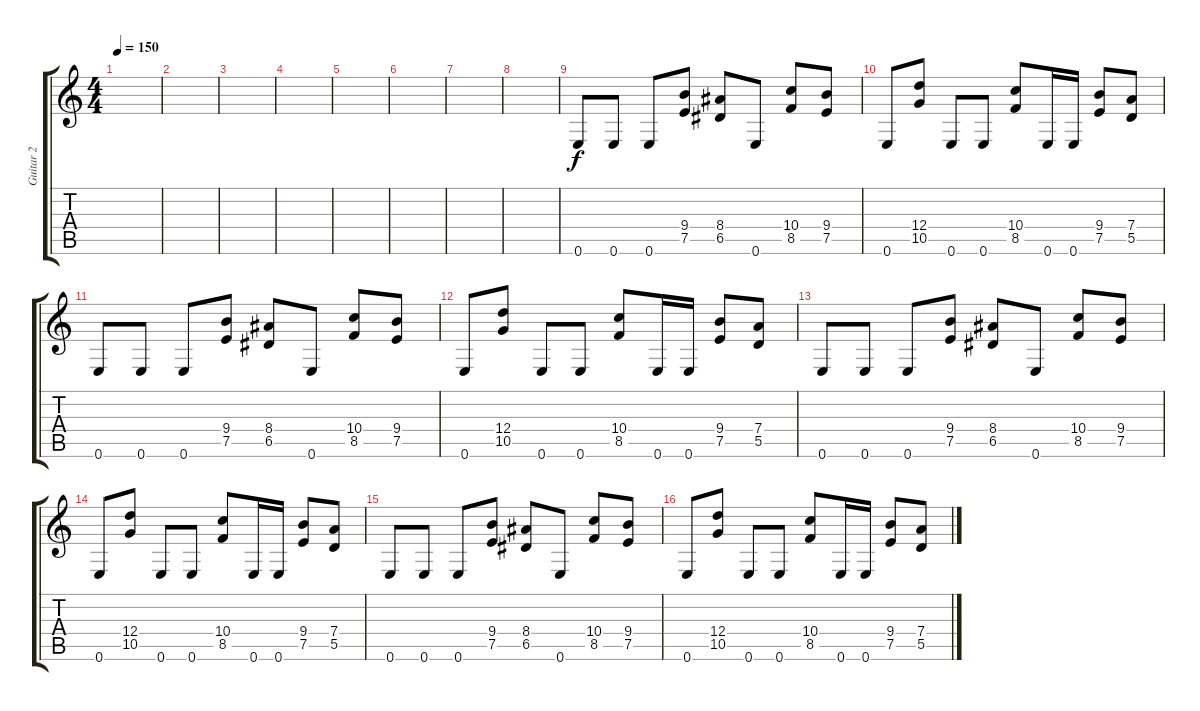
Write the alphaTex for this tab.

\track ("Guitar 2" "Guitar 2") {instrument distortionguitar}
\staff {score tabs}
\tuning (E4 B3 G3 D3 A2 E2) {hide}
\ts (4 4)
\tempo 150
\clef g2
\ks c
|
|
|
|
|
|
|
|
0.6.8 0.6.8 0.6.8 (9.4 7.5).8 (8.4 6.5).8 0.6.8 (10.4 8.5).8 (9.4 7.5).8 |
0.6.8 (12.4 10.5).8 0.6.8 0.6.8 (10.4 8.5).8 0.6.16 0.6.16 (9.4 7.5).8 (7.4 5.5).8 |
0.6.8 0.6.8 0.6.8 (9.4 7.5).8 (8.4 6.5).8 0.6.8 (10.4 8.5).8 (9.4 7.5).8 |
0.6.8 (12.4 10.5).8 0.6.8 0.6.8 (10.4 8.5).8 0.6.16 0.6.16 (9.4 7.5).8 (7.4 5.5).8 |
0.6.8 0.6.8 0.6.8 (9.4 7.5).8 (8.4 6.5).8 0.6.8 (10.4 8.5).8 (9.4 7.5).8 |
0.6.8 (12.4 10.5).8 0.6.8 0.6.8 (10.4 8.5).8 0.6.16 0.6.16 (9.4 7.5).8 (7.4 5.5).8 |
0.6.8 0.6.8 0.6.8 (9.4 7.5).8 (8.4 6.5).8 0.6.8 (10.4 8.5).8 (9.4 7.5).8 |
0.6.8 (12.4 10.5).8 0.6.8 0.6.8 (10.4 8.5).8 0.6.16 0.6.16 (9.4 7.5).8 (7.4 5.5).8
